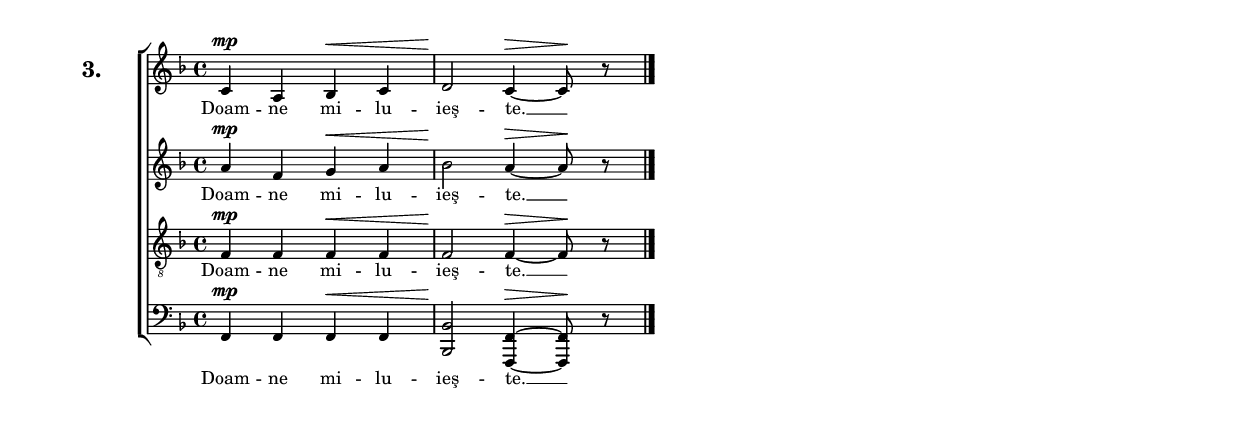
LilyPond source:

\version "2.12.0"
\include "defines.ly"
#(define myNoteSpacing 5.0)
#(define raggedRight #t)
midiTempo = 
  \midi {
    \context {
      \Score
      tempoWholesPerMinute = #(ly:make-moment 124 4)
      }
    }


\include "preamble.ly"

global = {
  \globalPreamble
  \key f \major
  \override Staff.TimeSignature #'style = #'()
  \time 4/4
}

sopMusic = \relative {
  \set Staff.instrumentName = \markup { \bold \huge \larger 3. }
  c'^\mp a bes^\< c
  d2\! c4~^\> c8\! r8 \bar "|."
}

sopWords = \lyricmode {
  Doam -- ne mi -- lu -- ieş -- te. __
}

altoMusic = \relative {
  a'4^\mp f g^\< a
 bes2\! a4~^\> a8\! r8
}

altoWords = \sopWords

tenorMusic = \relative {
  f4^\mp f f^\< f
  f2\! f4~^\> f8\! r8
}

tenorWords = \sopWords

bassMusic = \relative {
  f,4^\mp f f^\< f
  <bes bes,>2\! <f f,>4~^\> <f f,>8\! r8
}

bassWords = \sopWords

\include "four-staves.ly"
